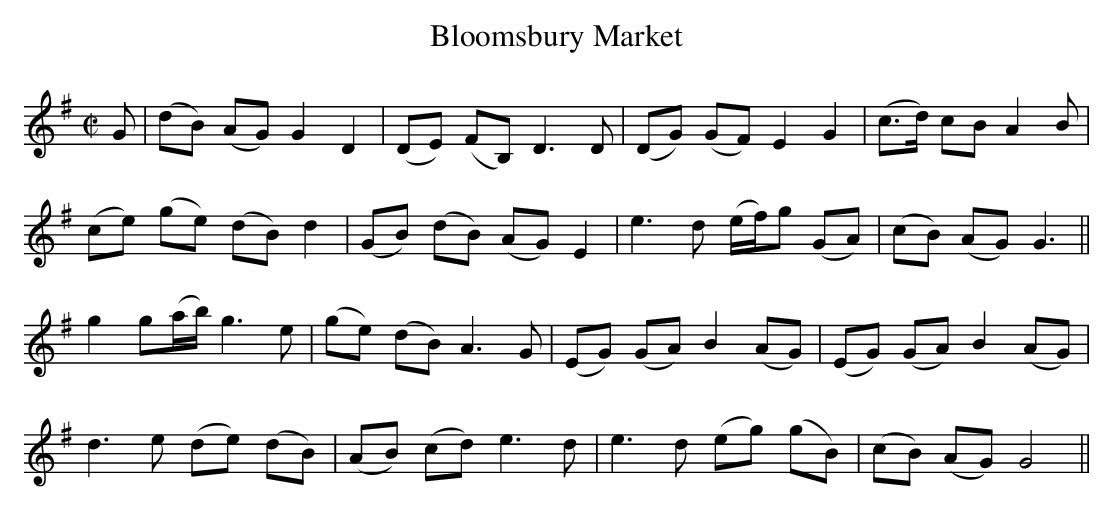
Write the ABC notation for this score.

X:1
T:Bloomsbury Market
M:C|
L:1/8
K:G(
G|(dB) (AG) G2D2|(DE) (FB,) D3D|(DG) (GF) E2G2|(c>d) cB A2B|
(ce) (ge) (dB) d2|(GB) (dB) (AG) E2|e3d (e/f/)g (GA)|(cB) (AG) G3||
g2 g(a/b/) g3e|(ge) (dB) A3G|(EG) (GA) B2 (AG)|(EG) (GA) B2 (AG)|
d3e (de) (dB)|(AB) (cd) e3d|e3d (eg) (gB)|(cB) (AG) G4||
